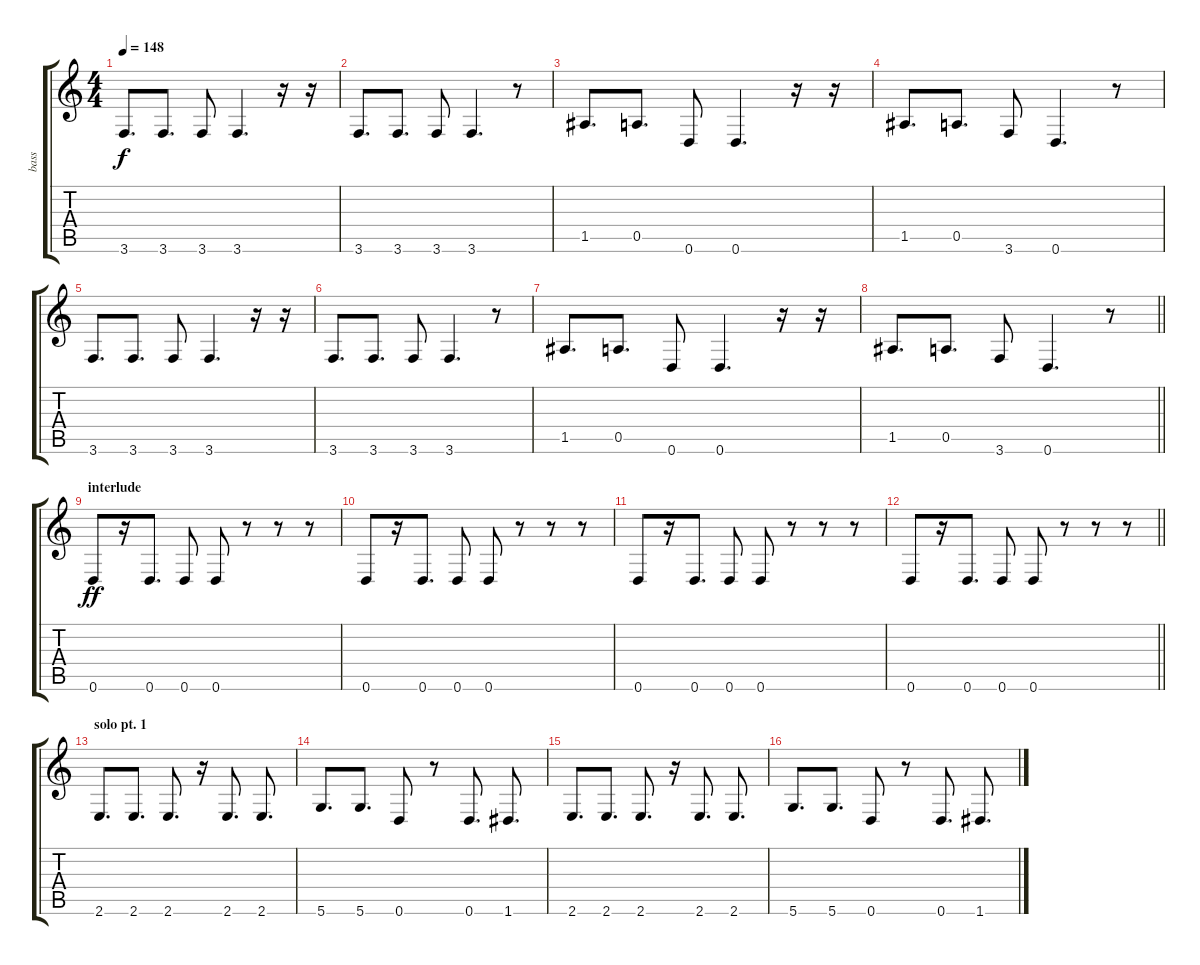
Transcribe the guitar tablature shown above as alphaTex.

\track ("bass" "bass") {instrument electricbasspick}
\staff {score tabs}
\tuning (E4 B3 G3 D3 A2 D2) {hide}
\ts (4 4)
\tempo 148
\clef g2
\ks c
3.6.8{d dy f} 3.6.8{d} 3.6.8 3.6.4{d} r.16 r.16 |
3.6.8{d} 3.6.8{d} 3.6.8 3.6.4{d} r.8 |
1.5.8{d} 0.5.8{d} 0.6.8 0.6.4{d} r.16 r.16 |
1.5.8{d} 0.5.8{d} 3.6.8 0.6.4{d} r.8 |
3.6.8{d} 3.6.8{d} 3.6.8 3.6.4{d} r.16 r.16 |
3.6.8{d} 3.6.8{d} 3.6.8 3.6.4{d} r.8 |
1.5.8{d} 0.5.8{d} 0.6.8 0.6.4{d} r.16 r.16 |
\barLineRight lightlight
1.5.8{d} 0.5.8{d} 3.6.8 0.6.4{d} r.8 |
\section ("" "interlude")
0.6.8{dy ff} r.16 0.6.8{d} 0.6.8 0.6.8 r.8 r.8 r.8 |
0.6.8 r.16 0.6.8{d} 0.6.8 0.6.8 r.8 r.8 r.8 |
0.6.8 r.16 0.6.8{d} 0.6.8 0.6.8 r.8 r.8 r.8 |
\barLineRight lightlight
0.6.8 r.16 0.6.8{d} 0.6.8 0.6.8 r.8 r.8 r.8 |
\section ("" "solo pt. 1")
2.6.8{d} 2.6.8{d} 2.6.8{d} r.16 2.6.8{d} 2.6.8{d} |
5.6.8{d} 5.6.8{d} 0.6.8 r.8 0.6.8{d} 1.6.8{d} |
2.6.8{d} 2.6.8{d} 2.6.8{d} r.16 2.6.8{d} 2.6.8{d} |
5.6.8{d} 5.6.8{d} 0.6.8 r.8 0.6.8{d} 1.6.8{d}
